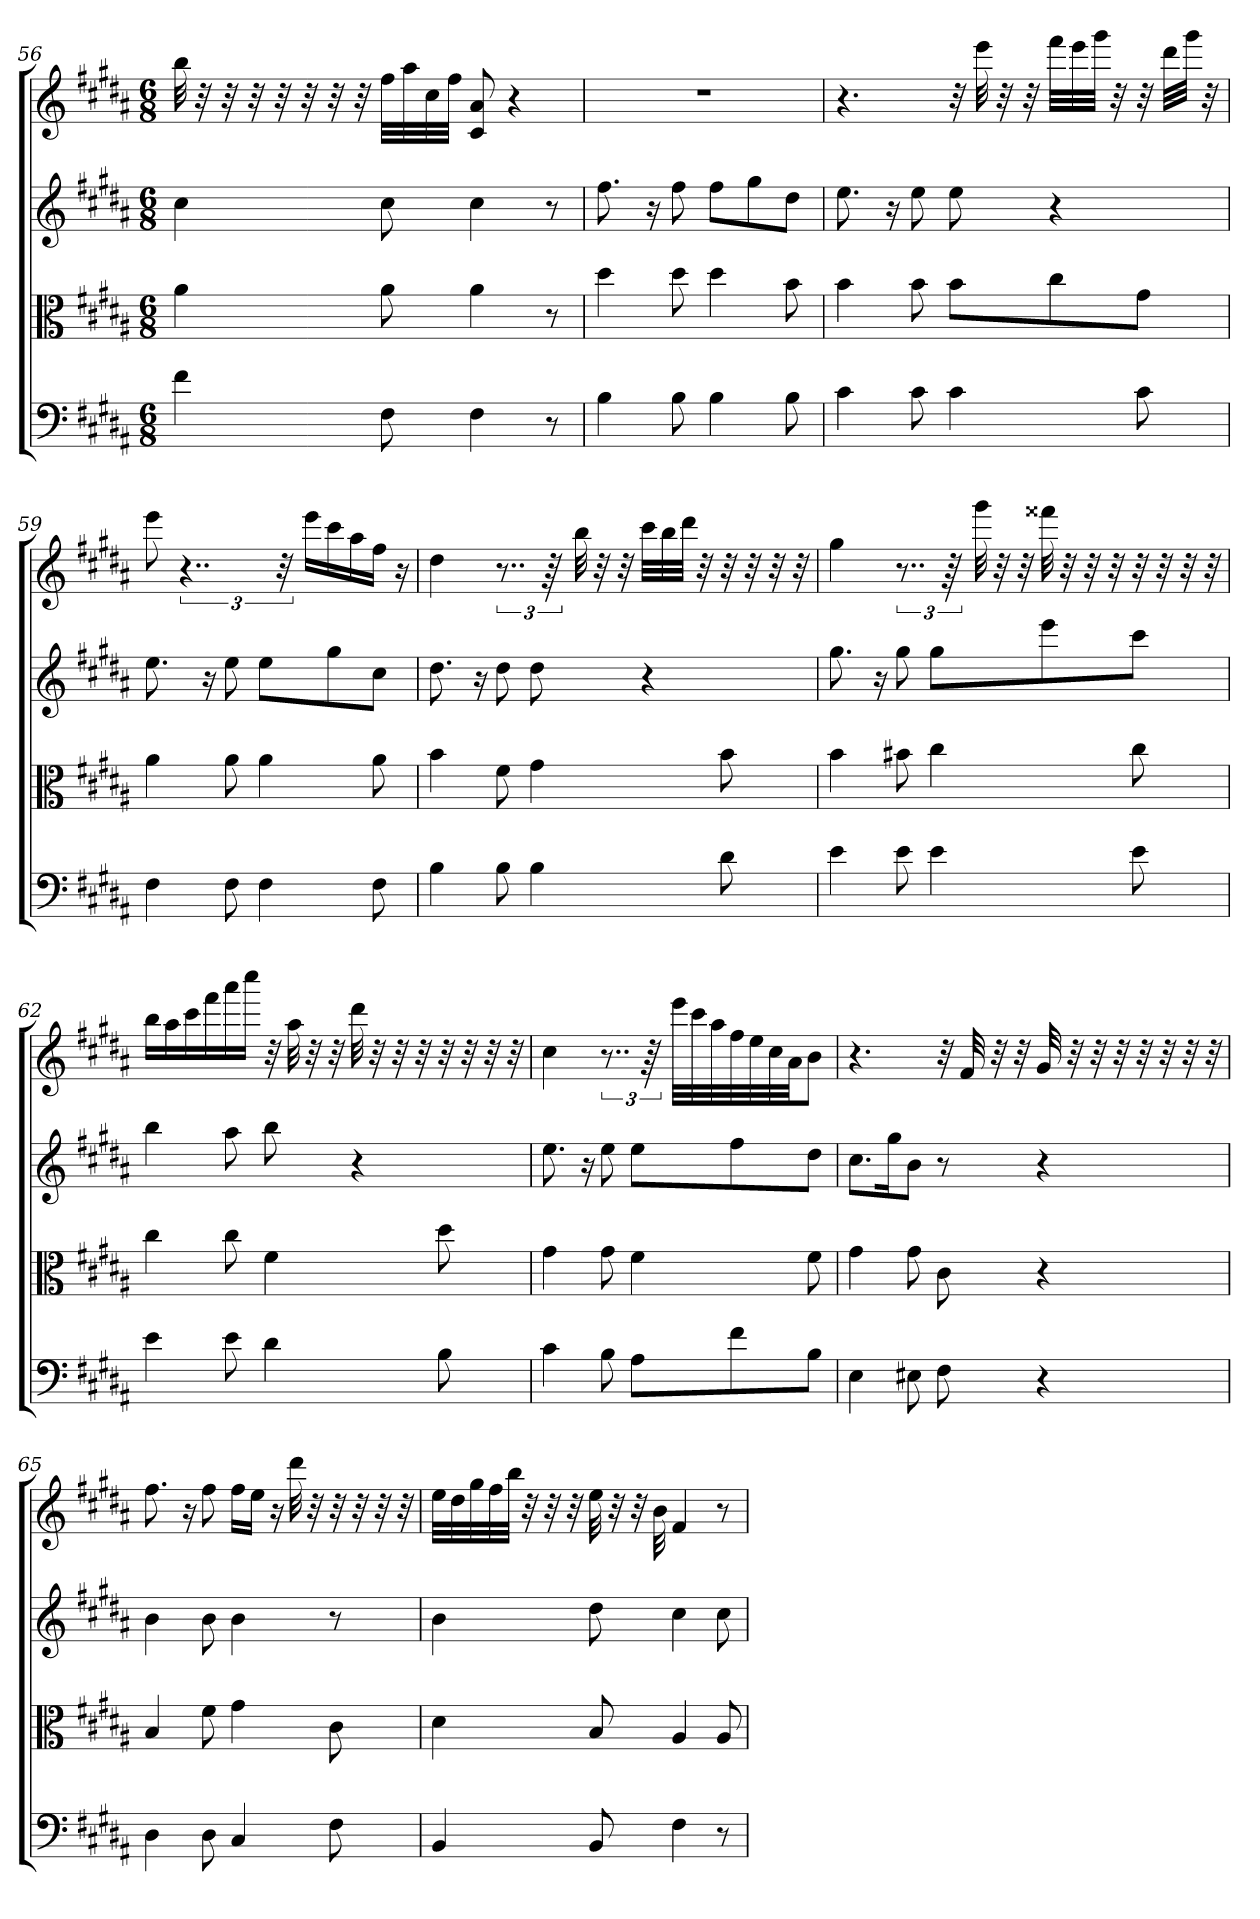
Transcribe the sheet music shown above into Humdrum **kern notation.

**kern	**kern	**kern	**kern
*part4	*part3	*part2	*part1
*staff4	*staff3	*staff2	*staff1
*clefF4	*clefC3	*clefG2	*clefG2
*k[f#c#g#d#a#]	*k[f#c#g#d#a#]	*k[f#c#g#d#a#]	*k[f#c#g#d#a#]
*B:	*B:	*B:	*B:
*M6/8	*M6/8	*M6/8	*M6/8
=56	=56	=56	=56
4f#	4a#	4cc#	32bb
.	.	.	32r
.	.	.	32r
.	.	.	32r
.	.	.	32r
.	.	.	32r
.	.	.	32r
.	.	.	32r
8F#	8a#	8cc#	32ff#\LLL
.	.	.	32aa#\
.	.	.	32cc#\
.	.	.	32ff#\JJJ
4F#	4a#	4cc#	8c# 8a#
.	.	.	4r
8r	8r	8r	.
=57	=57	=57	=57
4B	4dd#	8.ff#	2.r
.	.	16r	.
8B	8dd#	8ff#	.
4B	4dd#	8ff#\L	.
.	.	8gg#\	.
8B	8b	8dd#\J	.
=58	=58	=58	=58
4c#	4b	8.ee	4.r
.	.	16r	.
8c#	8b	8ee	.
4c#	8b\L	8ee	32r
.	.	.	32eee
.	.	.	32r
.	.	.	32r
.	8cc#\	4r	32fff#\LLL
.	.	.	32eee\
.	.	.	32ggg#\JJJ
.	.	.	32r
8c#	8g#\J	.	32r
.	.	.	32ddd#\LLL
.	.	.	32ggg#\JJJ
.	.	.	32r
=59	=59	=59	=59
4F#	4a#	8.ee	8eee
.	.	.	6..r
.	.	16r	.
8F#	8a#	8ee	.
4F#	4a#	8ee\L	.
.	.	.	48r
.	.	.	16eee\LL
.	.	8gg#\	16ccc#\
.	.	.	16aa#\
8F#	8a#	8cc#\J	16ff#\JJ
.	.	.	16r
=60	=60	=60	=60
4B	4b	8.dd#	4dd#
.	.	16r	.
8B	8f#	8dd#	12..r
4B	4g#	8dd#	.
.	.	.	96r
.	.	.	32bb
.	.	.	32r
.	.	.	32r
.	.	4r	32ccc#\LLL
.	.	.	32bb\
.	.	.	32ddd#\JJJ
.	.	.	32r
8d#	8b	.	32r
.	.	.	32r
.	.	.	32r
.	.	.	32r
=61	=61	=61	=61
4e	4b	8.gg#	4gg#
.	.	16r	.
8e	8b#X	8gg#	12..r
4e	4cc#	8gg#\L	.
.	.	.	96r
.	.	.	32ggg#
.	.	.	32r
.	.	.	32r
.	.	8eee\	32fff##X
.	.	.	32r
.	.	.	32r
.	.	.	32r
8e	8cc#	8ccc#\J	32r
.	.	.	32r
.	.	.	32r
.	.	.	32r
=62	=62	=62	=62
4e	4cc#	4bb	16bb\LL
.	.	.	16aa#\
.	.	.	16ccc#\
.	.	.	16fff#\
8e	8cc#	8aa#	16aaa#\
.	.	.	16cccc#\JJ
4d#	4f#	8bb	32r
.	.	.	32aa#
.	.	.	32r
.	.	.	32r
.	.	4r	32ddd#
.	.	.	32r
.	.	.	32r
.	.	.	32r
8B	8dd#	.	32r
.	.	.	32r
.	.	.	32r
.	.	.	32r
=63	=63	=63	=63
4c#	4g#	8.ee	4cc#
.	.	16r	.
8B	8g#	8ee	12..r
8A#\L	4f#	8ee\L	.
.	.	.	96r
.	.	.	32eee\LLL
.	.	.	32ccc#\
.	.	.	32aa#\
8f#\	.	8ff#\	32ff#\
.	.	.	32ee\
.	.	.	32cc#\
.	.	.	32a#\JJ
8B\J	8f#	8dd#\J	8b\J
=64	=64	=64	=64
4E	4g#	8.cc#\L	4.r
.	.	16gg#\K	.
8E#X	8g#	8b\J	.
8F#	8c#	8r	32r
.	.	.	32f#
.	.	.	32r
.	.	.	32r
4r	4r	4r	32g#
.	.	.	32r
.	.	.	32r
.	.	.	32r
.	.	.	32r
.	.	.	32r
.	.	.	32r
.	.	.	32r
=65	=65	=65	=65
4D#	4B	4b	8.ff#
.	.	.	16r
8D#	8f#	8b	8ff#
4C#	4g#	4b	16ff#\LL
.	.	.	16ee\JJ
.	.	.	16r
.	.	.	32ddd#
.	.	.	32r
8F#	8c#	8r	32r
.	.	.	32r
.	.	.	32r
.	.	.	32r
=66	=66	=66	=66
4BB	4d#	4b	32ee\LLL
.	.	.	32dd#\
.	.	.	32gg#\
.	.	.	32ff#\
.	.	.	32bb\JJJ
.	.	.	32r
.	.	.	32r
.	.	.	32r
8BB	8B	8dd#	32ee
.	.	.	32r
.	.	.	32r
.	.	.	32b
4F#	4A#	4cc#	4f#
8r	8A#	8cc#	8r
=	=	=	=
*-	*-	*-	*-
